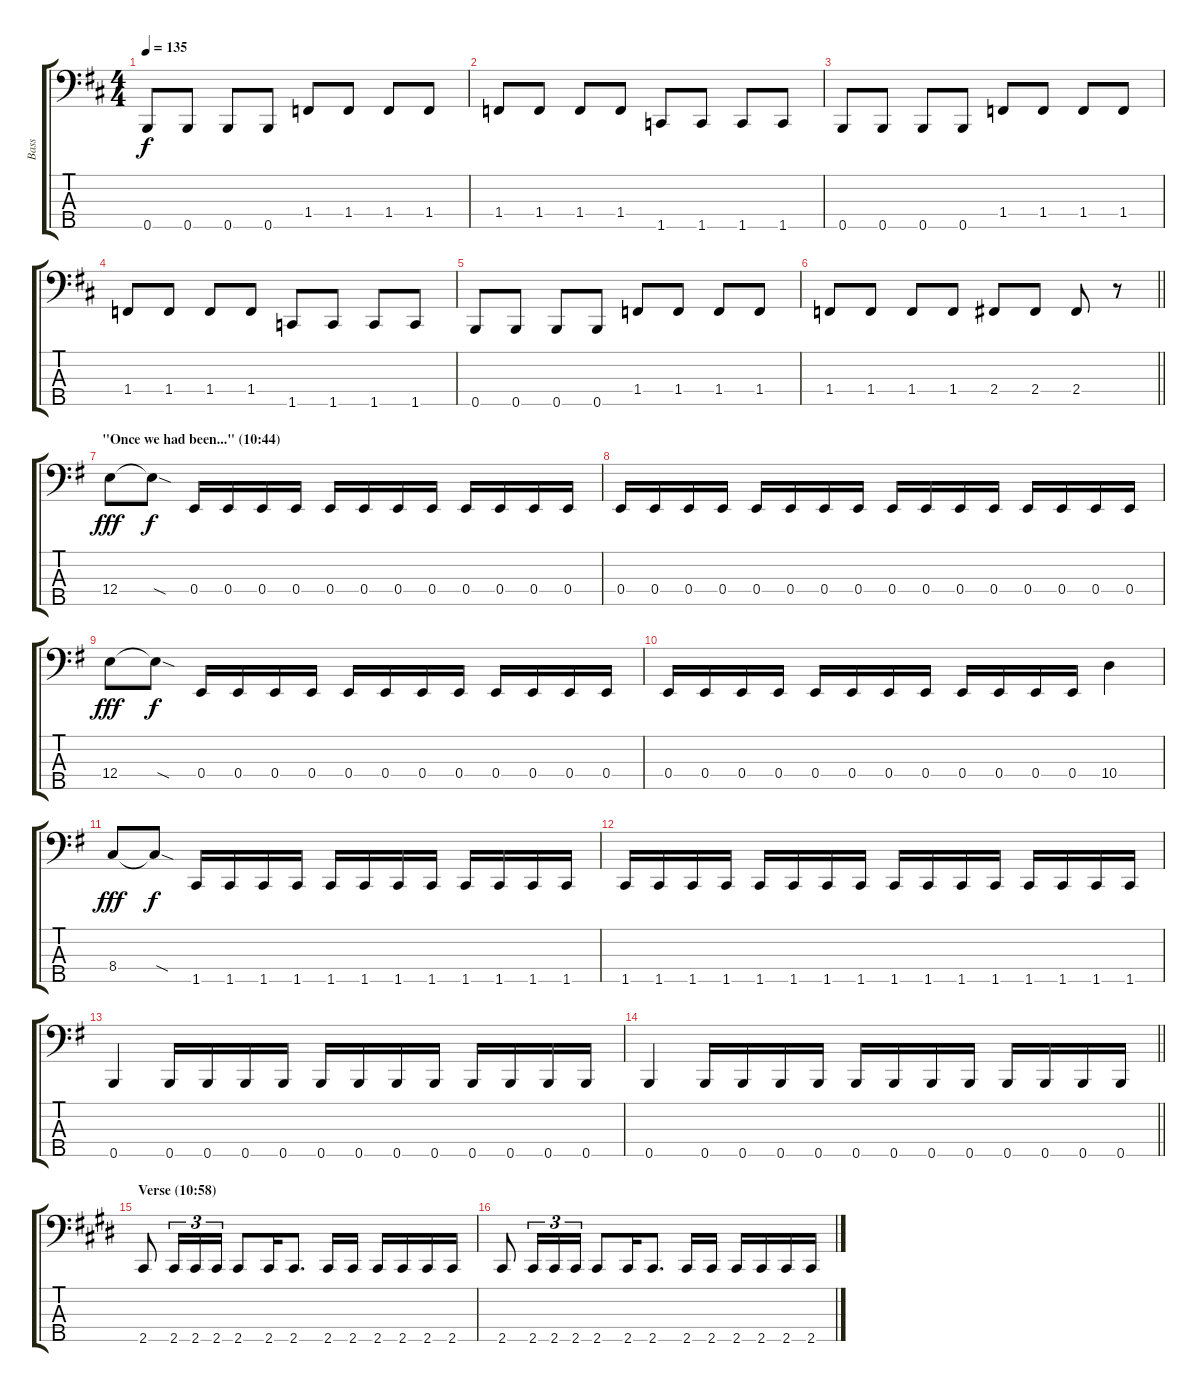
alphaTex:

\track ("Bass" "Bass") {instrument electricbassfinger}
\staff {score tabs}
\tuning (G2 D2 A1 E1 B0) {hide}
\ts (4 4)
\tempo 135
\clef f4
\ks bminor
0.5.8{dy f} 0.5.8 0.5.8 0.5.8 1.4.8 1.4.8 1.4.8 1.4.8 |
1.4.8 1.4.8 1.4.8 1.4.8 1.5.8 1.5.8 1.5.8 1.5.8 |
0.5.8 0.5.8 0.5.8 0.5.8 1.4.8 1.4.8 1.4.8 1.4.8 |
1.4.8 1.4.8 1.4.8 1.4.8 1.5.8 1.5.8 1.5.8 1.5.8 |
0.5.8 0.5.8 0.5.8 0.5.8 1.4.8 1.4.8 1.4.8 1.4.8 |
\barLineRight lightlight
1.4.8 1.4.8 1.4.8 1.4.8 2.4.8 2.4.8 2.4.8 r.8 |
\section ("" "\"Once we had been...\" (10:44)")
\ks eminor
12.4.8{dy fff} 12.4{sod t}.8{dy f} 0.4.16 0.4.16 0.4.16 0.4.16 0.4.16 0.4.16 0.4.16 0.4.16 0.4.16 0.4.16 0.4.16 0.4.16 |
0.4.16 0.4.16 0.4.16 0.4.16 0.4.16 0.4.16 0.4.16 0.4.16 0.4.16 0.4.16 0.4.16 0.4.16 0.4.16 0.4.16 0.4.16 0.4.16 |
12.4.8{dy fff} 12.4{sod t}.8{dy f} 0.4.16 0.4.16 0.4.16 0.4.16 0.4.16 0.4.16 0.4.16 0.4.16 0.4.16 0.4.16 0.4.16 0.4.16 |
0.4.16 0.4.16 0.4.16 0.4.16 0.4.16 0.4.16 0.4.16 0.4.16 0.4.16 0.4.16 0.4.16 0.4.16 10.4.4 |
8.4.8{dy fff} 8.4{sod t}.8{dy f} 1.5.16 1.5.16 1.5.16 1.5.16 1.5.16 1.5.16 1.5.16 1.5.16 1.5.16 1.5.16 1.5.16 1.5.16 |
1.5.16 1.5.16 1.5.16 1.5.16 1.5.16 1.5.16 1.5.16 1.5.16 1.5.16 1.5.16 1.5.16 1.5.16 1.5.16 1.5.16 1.5.16 1.5.16 |
0.5.4 0.5.16 0.5.16 0.5.16 0.5.16 0.5.16 0.5.16 0.5.16 0.5.16 0.5.16 0.5.16 0.5.16 0.5.16 |
\barLineRight lightlight
0.5.4 0.5.16 0.5.16 0.5.16 0.5.16 0.5.16 0.5.16 0.5.16 0.5.16 0.5.16 0.5.16 0.5.16 0.5.16 |
\section ("" "Verse (10:58)")
\ks c#minor
2.5.8 2.5.16{tu (3 2)} 2.5.16{tu (3 2)} 2.5.16{tu (3 2)} 2.5.8 2.5.16 2.5.8{d} 2.5.16 2.5.16 2.5.16 2.5.16 2.5.16 2.5.16 |
2.5.8 2.5.16{tu (3 2)} 2.5.16{tu (3 2)} 2.5.16{tu (3 2)} 2.5.8 2.5.16 2.5.8{d} 2.5.16 2.5.16 2.5.16 2.5.16 2.5.16 2.5.16
